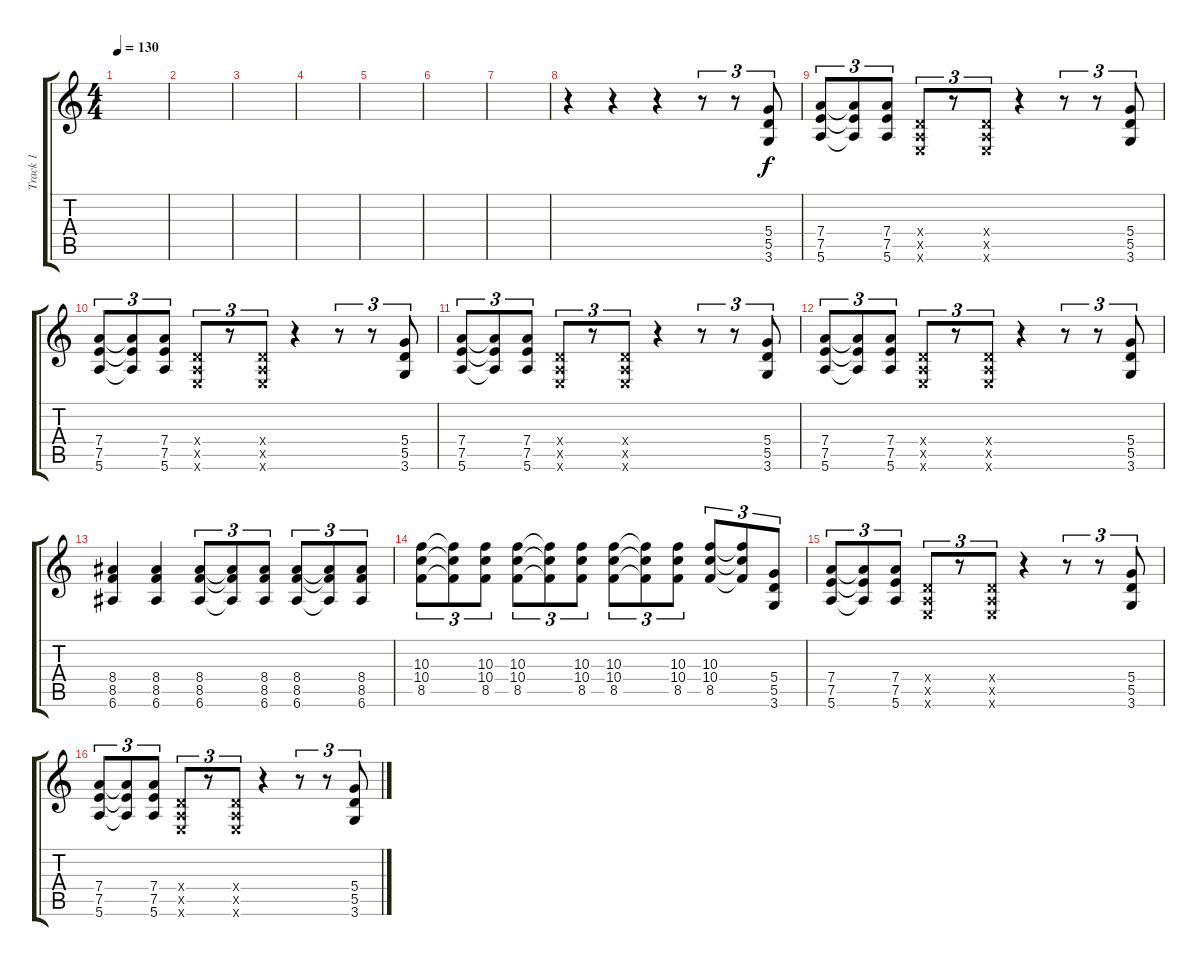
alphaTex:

\track ("Track 1" "Track 1") {instrument overdrivenguitar}
\staff {score tabs}
\tuning (E4 B3 G3 D3 A2 E2) {hide}
\ts (4 4)
\tempo 130
\clef g2
\ks c
|
|
|
|
|
|
|
r.4 r.4 r.4 r.8{tu (3 2)} r.8{tu (3 2)} (5.4 5.5 3.6).8{tu (3 2)} |
(7.4 7.5 5.6).8{tu (3 2)} (7.4{t} 7.5{t} 5.6{t}).8{tu (3 2)} (7.4 7.5 5.6).8{tu (3 2)} (0.4{x} 0.5{x} 0.6{x}).8{tu (3 2)} r.8{tu (3 2)} (0.4{x} 0.5{x} 0.6{x}).8{tu (3 2)} r.4 r.8{tu (3 2)} r.8{tu (3 2)} (5.4 5.5 3.6).8{tu (3 2)} |
(7.4 7.5 5.6).8{tu (3 2)} (7.4{t} 7.5{t} 5.6{t}).8{tu (3 2)} (7.4 7.5 5.6).8{tu (3 2)} (0.4{x} 0.5{x} 0.6{x}).8{tu (3 2)} r.8{tu (3 2)} (0.4{x} 0.5{x} 0.6{x}).8{tu (3 2)} r.4 r.8{tu (3 2)} r.8{tu (3 2)} (5.4 5.5 3.6).8{tu (3 2)} |
(7.4 7.5 5.6).8{tu (3 2)} (7.4{t} 7.5{t} 5.6{t}).8{tu (3 2)} (7.4 7.5 5.6).8{tu (3 2)} (0.4{x} 0.5{x} 0.6{x}).8{tu (3 2)} r.8{tu (3 2)} (0.4{x} 0.5{x} 0.6{x}).8{tu (3 2)} r.4 r.8{tu (3 2)} r.8{tu (3 2)} (5.4 5.5 3.6).8{tu (3 2)} |
(7.4 7.5 5.6).8{tu (3 2)} (7.4{t} 7.5{t} 5.6{t}).8{tu (3 2)} (7.4 7.5 5.6).8{tu (3 2)} (0.4{x} 0.5{x} 0.6{x}).8{tu (3 2)} r.8{tu (3 2)} (0.4{x} 0.5{x} 0.6{x}).8{tu (3 2)} r.4 r.8{tu (3 2)} r.8{tu (3 2)} (5.4 5.5 3.6).8{tu (3 2)} |
(8.4 8.5 6.6).4 (8.4 8.5 6.6).4 (8.4 8.5 6.6).8{tu (3 2)} (8.4{t} 8.5{t} 6.6{t}).8{tu (3 2)} (8.4 8.5 6.6).8{tu (3 2)} (8.4 8.5 6.6).8{tu (3 2)} (8.4{t} 8.5{t} 6.6{t}).8{tu (3 2)} (8.4 8.5 6.6).8{tu (3 2)} |
(10.3 10.4 8.5).8{tu (3 2)} (10.3{t} 10.4{t} 8.5{t}).8{tu (3 2)} (10.3 10.4 8.5).8{tu (3 2)} (10.3 10.4 8.5).8{tu (3 2)} (10.3{t} 10.4{t} 8.5{t}).8{tu (3 2)} (10.3 10.4 8.5).8{tu (3 2)} (10.3 10.4 8.5).8{tu (3 2)} (10.3{t} 10.4{t} 8.5{t}).8{tu (3 2)} (10.3 10.4 8.5).8{tu (3 2)} (10.3 10.4 8.5).8{tu (3 2)} (10.3{t} 10.4{t} 8.5{t}).8{tu (3 2)} (5.4 5.5 3.6).8{tu (3 2)} |
(7.4 7.5 5.6).8{tu (3 2)} (7.4{t} 7.5{t} 5.6{t}).8{tu (3 2)} (7.4 7.5 5.6).8{tu (3 2)} (0.4{x} 0.5{x} 0.6{x}).8{tu (3 2)} r.8{tu (3 2)} (0.4{x} 0.5{x} 0.6{x}).8{tu (3 2)} r.4 r.8{tu (3 2)} r.8{tu (3 2)} (5.4 5.5 3.6).8{tu (3 2)} |
(7.4 7.5 5.6).8{tu (3 2)} (7.4{t} 7.5{t} 5.6{t}).8{tu (3 2)} (7.4 7.5 5.6).8{tu (3 2)} (0.4{x} 0.5{x} 0.6{x}).8{tu (3 2)} r.8{tu (3 2)} (0.4{x} 0.5{x} 0.6{x}).8{tu (3 2)} r.4 r.8{tu (3 2)} r.8{tu (3 2)} (5.4 5.5 3.6).8{tu (3 2)}
